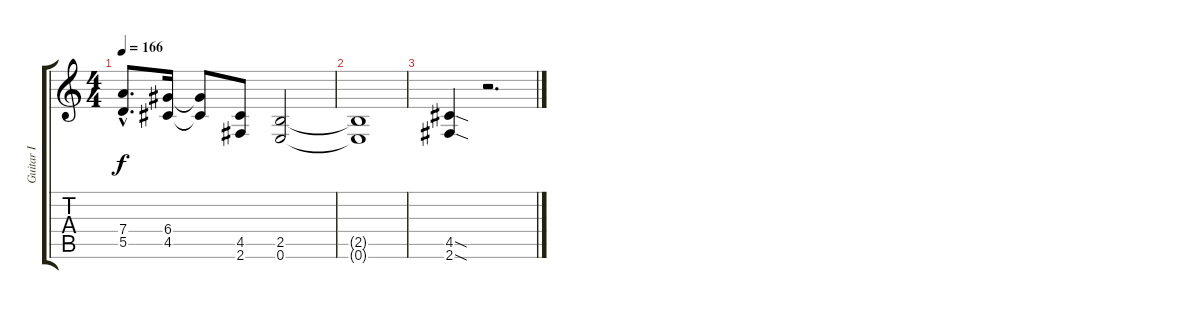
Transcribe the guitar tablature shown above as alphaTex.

\track ("Guitar I" "Guitar I") {instrument distortionguitar}
\staff {score tabs}
\tuning (E4 B3 G3 D3 A2 E2) {hide}
\ts (4 4)
\tempo 166
\clef g2
\ks c
(7.4{hac} 5.5{hac}).8{d dy f} (6.4 4.5).16 (6.4{t} 4.5{t}).8 (4.5 2.6).8 (2.5 0.6).2 |
(2.5{t} 0.6{t}).1 |
(4.5{sod} 2.6{sod}).4 r.2{d}
